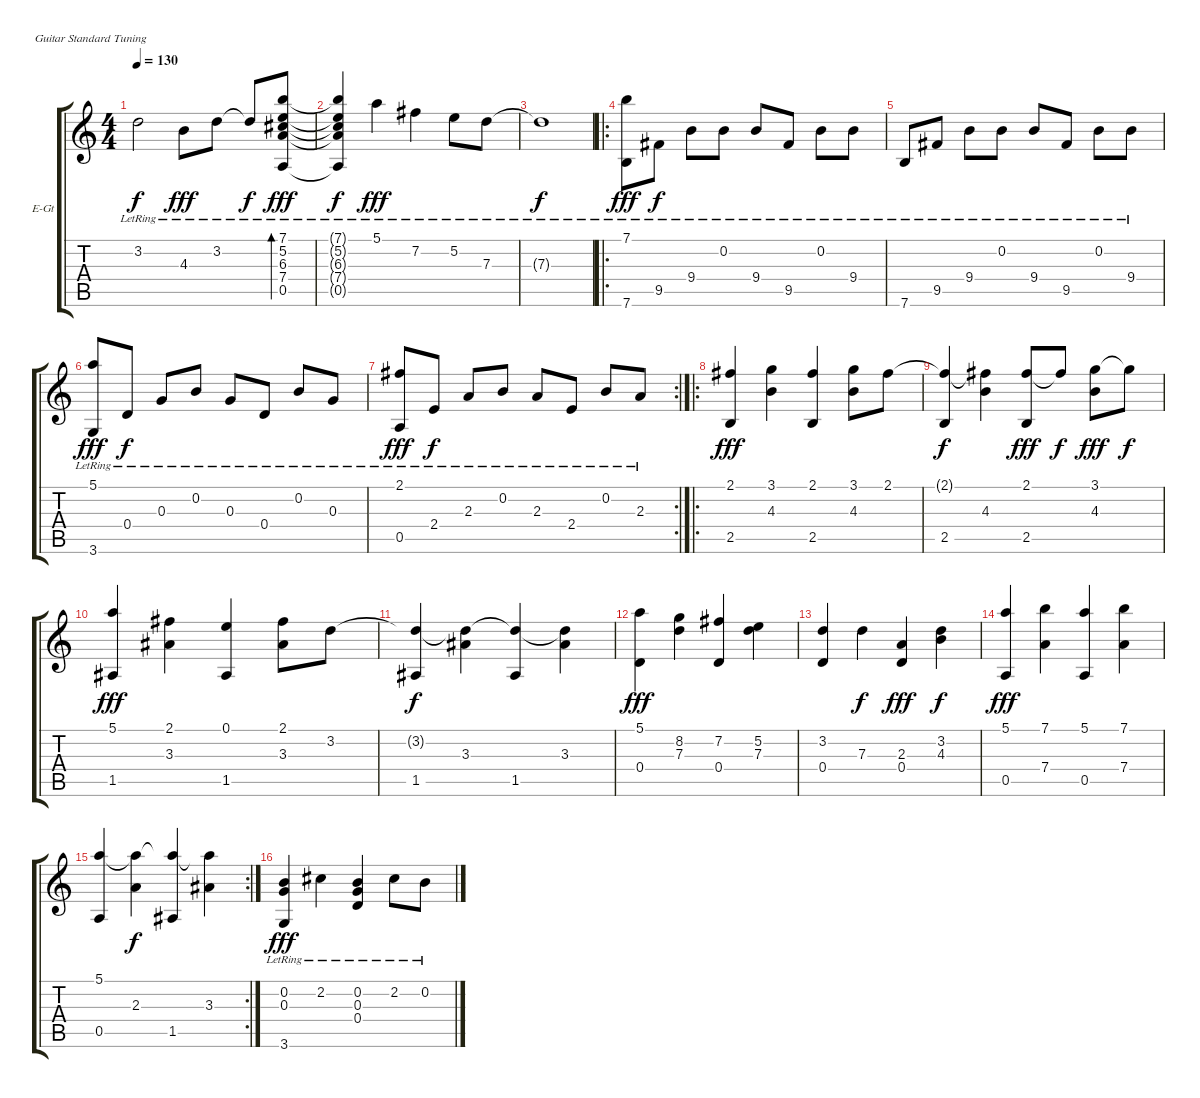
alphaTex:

\bracketExtendMode groupsimilarinstruments
\firstSystemTrackNameOrientation horizontal
\otherSystemsTrackNameOrientation horizontal
\track ("Electric Guitar" "E-Gt") {instrument distortionguitar}
\staff {score tabs}
\tuning (E4 B3 G3 D3 A2 E2)
\ts (4 4)
\tempo 130
\clef g2
\scale
0.333333
\ks c
3.2{lr t}.2{dy f} 4.3{lr}.8{dy fff} 3.2{lr}.8 3.2{lr t}.8{dy f} (7.1{lr} 5.2{lr} 6.3{lr} 7.4{lr} 0.5).8{bd 120 dy fff} |
\scale
0.333333 (7.1{lr t} 5.2{lr t} 6.3{lr t} 7.4{lr t} 0.5{t}).4{dy f} 5.1{lr}.4{dy fff} 7.2{lr}.4 5.2{lr}.8 7.3{lr}.8 |
\scale
0.333333 7.3{lr t}.1{dy f} |
\ro
\scale
0.333333 (7.1{lr} 7.6{lr}).8{dy fff} 9.5{lr}.8{dy f} 9.4{lr}.8 0.2{lr}.8 9.4{lr}.8 9.5{lr}.8 0.2{lr}.8 9.4{lr}.8 |
7.6{lr}.8 9.5{lr}.8 9.4{lr}.8 0.2{lr}.8 9.4{lr}.8 9.5{lr}.8 0.2{lr}.8 9.4{lr}.8 |
(5.1{lr} 3.6{lr}).8{dy fff} 0.4{lr}.8{dy f} 0.3{lr}.8 0.2{lr}.8 0.3{lr}.8 0.4{lr}.8 0.2{lr}.8 0.3{lr}.8 |
\rc 2
(2.1{lr} 0.5{lr}).8{dy fff} 2.4{lr}.8{dy f} 2.3{lr}.8 0.2{lr}.8 2.3{lr}.8 2.4{lr}.8 0.2{lr}.8 2.3{lr}.8 |
\ro
(2.1 2.5).4{dy fff} (3.1 4.3).4 (2.1 2.5).4 (3.1 4.3).8 2.1.8 |
(2.5 2.1{t}).4{dy f} (2.1{t} 4.3).4 (2.1 2.5).8{dy fff} 2.1{t}.8{dy f} (3.1 4.3).8{dy fff} 3.1{t}.8{dy f} |
(5.1 1.5).4{dy fff} (2.1 3.3).4 (0.1 1.5).4 (2.1 3.3).8 3.2.8 |
(1.5 3.2{t}).4{dy f} (3.3 3.2{t}).4 (1.5 3.2{t}).4 (3.2{t} 3.3).4 |
(5.1 0.4).4{dy fff} (8.2 7.3).4 (7.2 0.4).4 (5.2 7.3).4 |
(3.2 0.4).4 7.3.4{dy f} (2.3 0.4).4{dy fff} (3.2 4.3).4{dy f} |
(5.1 0.5).4{dy fff} (7.1 7.4).4 (5.1 0.5).4 (7.1 7.4).4 |
\rc 2
(5.1 0.5).4 (2.3 5.1{t}).4{dy f} (1.5 5.1{t}).4 (5.1{t} 3.3).4 |
(0.2{lr} 0.3{lr} 3.6{lr}).4{dy fff} 2.2{lr}.4 (0.2{lr} 0.3{lr} 0.4{lr}).4 2.2{lr}.8 0.2{lr}.8
